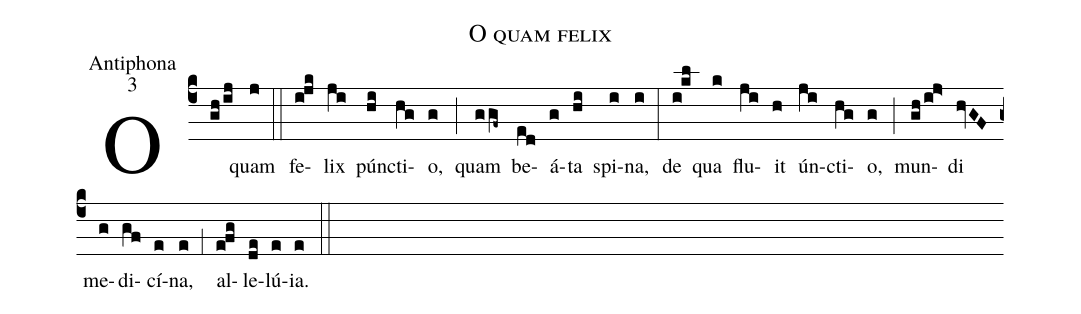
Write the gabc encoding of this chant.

name:O quam felix;
office-part:Antiphona;
mode:3;
%%
(c4) O(gh/ij) quam(j) (::)
fe(i!jk)lix(ji) pún(hi)cti(hg)o,(g) (;) quam(ggf~) be(ed)á(g)ta(hi) spi(i)na,(i) (:)
de(i!kl) qua(k) flu(ji)it(h) ún(ji)cti(hg)o,(g) (;) mun(gh/ij>)di(hvGF) me(g)di(gf)cí(e)na,(e) (,1) al(e!fg)le(de)lú(e)ia.(e) (::)
